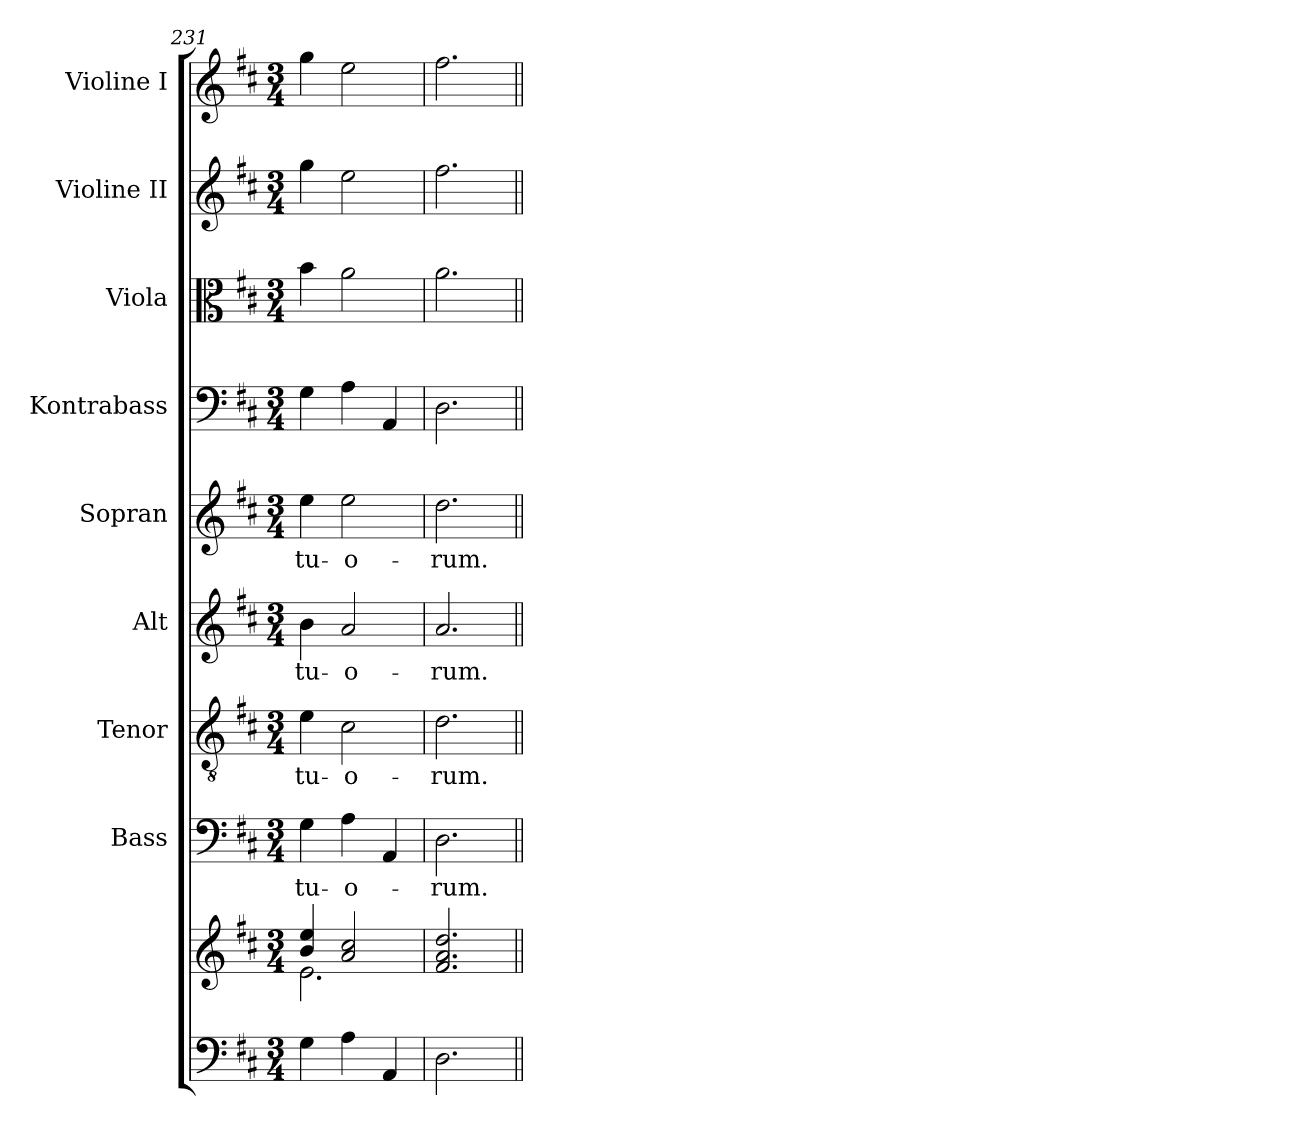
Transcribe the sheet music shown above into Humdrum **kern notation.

**kern	**kern	**kern	**text	**kern	**text	**kern	**text	**kern	**text	**kern	**kern	**kern	**kern
*part9	*part9	*part8	*part8	*part7	*part7	*part6	*part6	*part5	*part5	*part4	*part3	*part2	*part1
*staff10	*staff9	*staff8	*staff8	*staff7	*staff7	*staff6	*staff6	*staff5	*staff5	*staff4	*staff3	*staff2	*staff1
*	*	*I"Bass	*	*I"Tenor	*	*I"Alt	*	*I"Sopran	*	*I"Kontrabass	*I"Viola	*I"Violine II	*I"Violine I
*	*	*I'B.	*	*I'T.	*	*I'A.	*	*I'S.	*	*I'Kb.	*I'Vla.	*I'Vl. II	*I'Vl. I
*clefF4	*clefG2	*clefF4	*	*clefGv2	*	*clefG2	*	*clefG2	*	*clefF4	*clefC3	*clefG2	*clefG2
*	*	*	*	*	*	*	*	*	*	*ITrd7c12	*	*	*
*k[f#c#]	*k[f#c#]	*k[f#c#]	*	*k[f#c#]	*	*k[f#c#]	*	*k[f#c#]	*	*k[f#c#]	*k[f#c#]	*k[f#c#]	*k[f#c#]
*D:	*D:	*D:	*	*D:	*	*D:	*	*D:	*	*D:	*D:	*D:	*D:
*M3/4	*M3/4	*M3/4	*	*M3/4	*	*M3/4	*	*M3/4	*	*M3/4	*M3/4	*M3/4	*M3/4
=231	=231	=231	=231	=231	=231	=231	=231	=231	=231	=231	=231	=231	=231
*	*^	*	*	*	*	*	*	*	*	*	*	*	*
!	!	!	!	!LO:LY:b	!	!LO:LY:b	!	!LO:LY:b	!	!LO:LY:b	!	!	!	!
4G\	4b/ 4ee/	2.e\	4G\	-tu-	4e\	-tu-	4b\	-tu-	4ee\	-tu-	4GG\	4b\	4gg\	4gg\
!	!	!	!	!LO:LY:b	!	!LO:LY:b	!	!LO:LY:b	!	!LO:LY:b	!	!	!	!
4A\	2a/ 2cc#/	.	4A\	-o-	2c#\	-o-	2a/	-o-	2ee\	-o-	4AA\	2a\	2ee\	2ee\
4AA/	.	.	4AA/	.	.	.	.	.	.	.	4AAA/	.	.	.
*	*v	*v	*	*	*	*	*	*	*	*	*	*	*	*
=232	=232	=232	=232	=232	=232	=232	=232	=232	=232	=232	=232	=232	=232
!	!	!	!LO:LY:b	!	!LO:LY:b	!	!LO:LY:b	!	!LO:LY:b	!	!	!	!
2.D\	2.f#/ 2.a/ 2.dd/	2.D\	-rum.	2.d\	-rum.	2.a/	-rum.	2.dd\	-rum.	2.DD\	2.a\	2.ff#\	2.ff#\
=||	=||	=||	=||	=||	=||	=||	=||	=||	=||	=||	=||	=||	=||
*-	*-	*-	*-	*-	*-	*-	*-	*-	*-	*-	*-	*-	*-
